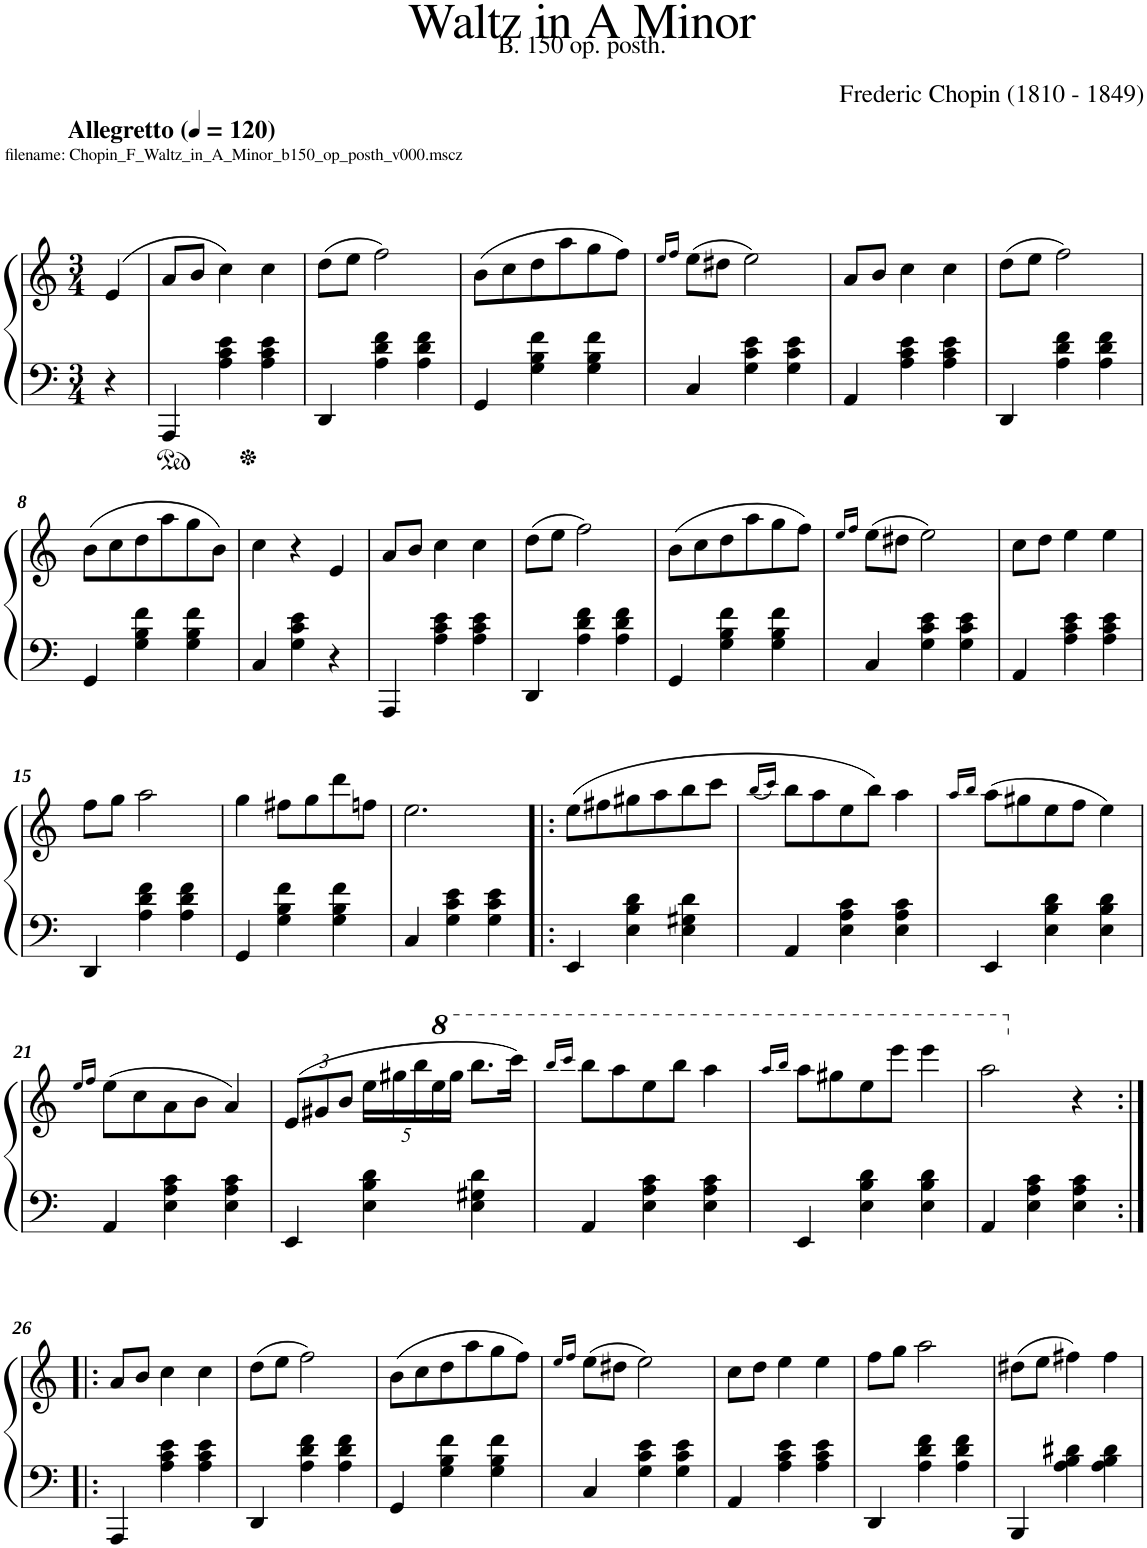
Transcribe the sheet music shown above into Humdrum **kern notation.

**kern	**kern
*part1	*part1
*staff2	*staff1
*I"Piano	*
*I'Pno.	*
*clefF4	*clefG2
*k[]	*k[]
*M3/4	*M3/4
*MM120	*MM120
=1	=1
!	!LO:TX:a:B:t=Allegretto
!	!LO:TX:a:t=filename&colon; Chopin_F_Waltz_in_A_Minor_b150_op_posth_v000.mscz
4r	(4e/
=2	=2
4AAA/	8a/L
.	8b/J
4A\ 4c\ 4e\	4cc\)
4A\ 4c\ 4e\	4cc\
=3	=3
4DD/	(8dd\L
.	8ee\J
4A\ 4d\ 4f\	2ff\)
4A\ 4d\ 4f\	.
=4	=4
4GG/	(8b\L
.	8cc\
4G\ 4B\ 4f\	8dd\
.	8aa\
4G\ 4B\ 4f\	8gg\
.	8ff\J)
=5	=5
.	16qee/LL
.	16qff/JJ
4C/	(8ee\L
.	8dd#X\J
4G\ 4c\ 4e\	2ee\)
4G\ 4c\ 4e\	.
=6	=6
4AA/	8a/L
.	8b/J
4A\ 4c\ 4e\	4cc\
4A\ 4c\ 4e\	4cc\
=7	=7
4DD/	(8dd\L
.	8ee\J
4A\ 4d\ 4f\	2ff\)
4A\ 4d\ 4f\	.
!!LO:LB:g=z
=8	=8
4GG/	(8b\L
.	8cc\
4G\ 4B\ 4f\	8dd\
.	8aa\
4G\ 4B\ 4f\	8gg\
.	8b\J)
=9	=9
4C/	4cc\
4G\ 4c\ 4e\	4r
4r	4e/
=10	=10
4AAA/	8a/L
.	8b/J
4A\ 4c\ 4e\	4cc\
4A\ 4c\ 4e\	4cc\
=11	=11
4DD/	(8dd\L
.	8ee\J
4A\ 4d\ 4f\	2ff\)
4A\ 4d\ 4f\	.
=12	=12
4GG/	(8b\L
.	8cc\
4G\ 4B\ 4f\	8dd\
.	8aa\
4G\ 4B\ 4f\	8gg\
.	8ff\J)
=13	=13
.	16qee/LL
.	16qff/JJ
4C/	(8ee\L
.	8dd#X\J
4G\ 4c\ 4e\	2ee\)
4G\ 4c\ 4e\	.
=14	=14
4AA/	8cc\L
.	8dd\J
4A\ 4c\ 4e\	4ee\
4A\ 4c\ 4e\	4ee\
!!LO:LB:g=z
=15	=15
4DD/	8ff\L
.	8gg\J
4A\ 4d\ 4f\	2aa\
4A\ 4d\ 4f\	.
=16	=16
4GG/	4gg\
4G\ 4B\ 4f\	8ff#X\L
.	8gg\
4G\ 4B\ 4f\	8ddd\
.	8ffn\J
=17	=17
4C/	2.ee\
4G\ 4c\ 4e\	.
4G\ 4c\ 4e\	.
=18!|:	=18!|:
4EE/	(8ee\L
.	8ff#X\
4E\ 4B\ 4d\	8gg#X\
.	8aa\
4E\ 4G#X\ 4d\	8bb\
.	8ccc\J
=19	=19
.	(16qbb/LL
.	16qccc/JJ)
4AA/	8bb\L
.	8aa\
4E\ 4A\ 4c\	8ee\
.	8bb\J)
4E\ 4A\ 4c\	4aa\
=20	=20
.	16qaa/LL
.	16qbb/JJ
4EE/	(8aa\L
.	8gg#X\
4E\ 4B\ 4d\	8ee\
.	8ff\J
4E\ 4B\ 4d\	4ee\)
!!LO:LB:g=z
=21	=21
.	16qee/LL
.	16qff/JJ
4AA/	(8ee\L
.	8cc\
4E\ 4A\ 4c\	8a\
.	8b\J
4E\ 4A\ 4c\	4a/)
=22	=22
*	*Xbrackettup
4EE/	(12e/L
.	12g#X/
.	12b/J
4E\ 4B\ 4d\	20ee\LL
.	20gg#X\
.	20bb\
*	*8va
.	20eee\
.	20ggg#\JJ
4E\ 4G#X\ 4d\	8.bbb\L
.	16cccc\Jk)
=23	=23
.	16qbbb/LL
.	16qcccc/JJ
4AA/	8bbb\L
.	8aaa\
4E\ 4A\ 4c\	8eee\
.	8bbb\J
4E\ 4A\ 4c\	4aaa\
=24	=24
.	16qaaa/LL
.	16qbbb/JJ
4EE/	8aaa\L
.	8ggg#X\
4E\ 4B\ 4d\	8eee\
.	8eeee\J
4E\ 4B\ 4d\	4eeee\
=25	=25
4AA/	2aaa\
4E\ 4A\ 4c\	.
*	*X8va
4E\ 4A\ 4c\	4r
!!LO:LB:g=z
=26:|!|:	=26:|!|:
4AAA/	8a/L
.	8b/J
4A\ 4c\ 4e\	4cc\
4A\ 4c\ 4e\	4cc\
=27	=27
4DD/	(8dd\L
.	8ee\J
4A\ 4d\ 4f\	2ff\)
4A\ 4d\ 4f\	.
=28	=28
4GG/	(8b\L
.	8cc\
4G\ 4B\ 4f\	8dd\
.	8aa\
4G\ 4B\ 4f\	8gg\
.	8ff\J)
=29	=29
.	16qee/LL
.	16qff/JJ
4C/	(8ee\L
.	8dd#X\J
4G\ 4c\ 4e\	2ee\)
4G\ 4c\ 4e\	.
=30	=30
4AA/	8cc\L
.	8dd\J
4A\ 4c\ 4e\	4ee\
4A\ 4c\ 4e\	4ee\
=31	=31
4DD/	8ff\L
.	8gg\J
4A\ 4d\ 4f\	2aa\
4A\ 4d\ 4f\	.
=32	=32
4BBB/	(8dd#X\L
.	8ee\J
4A\ 4B\ 4d#X\	4ff#X\)
4A\ 4B\ 4d#\	4ff#\
=	=
*-	*-
